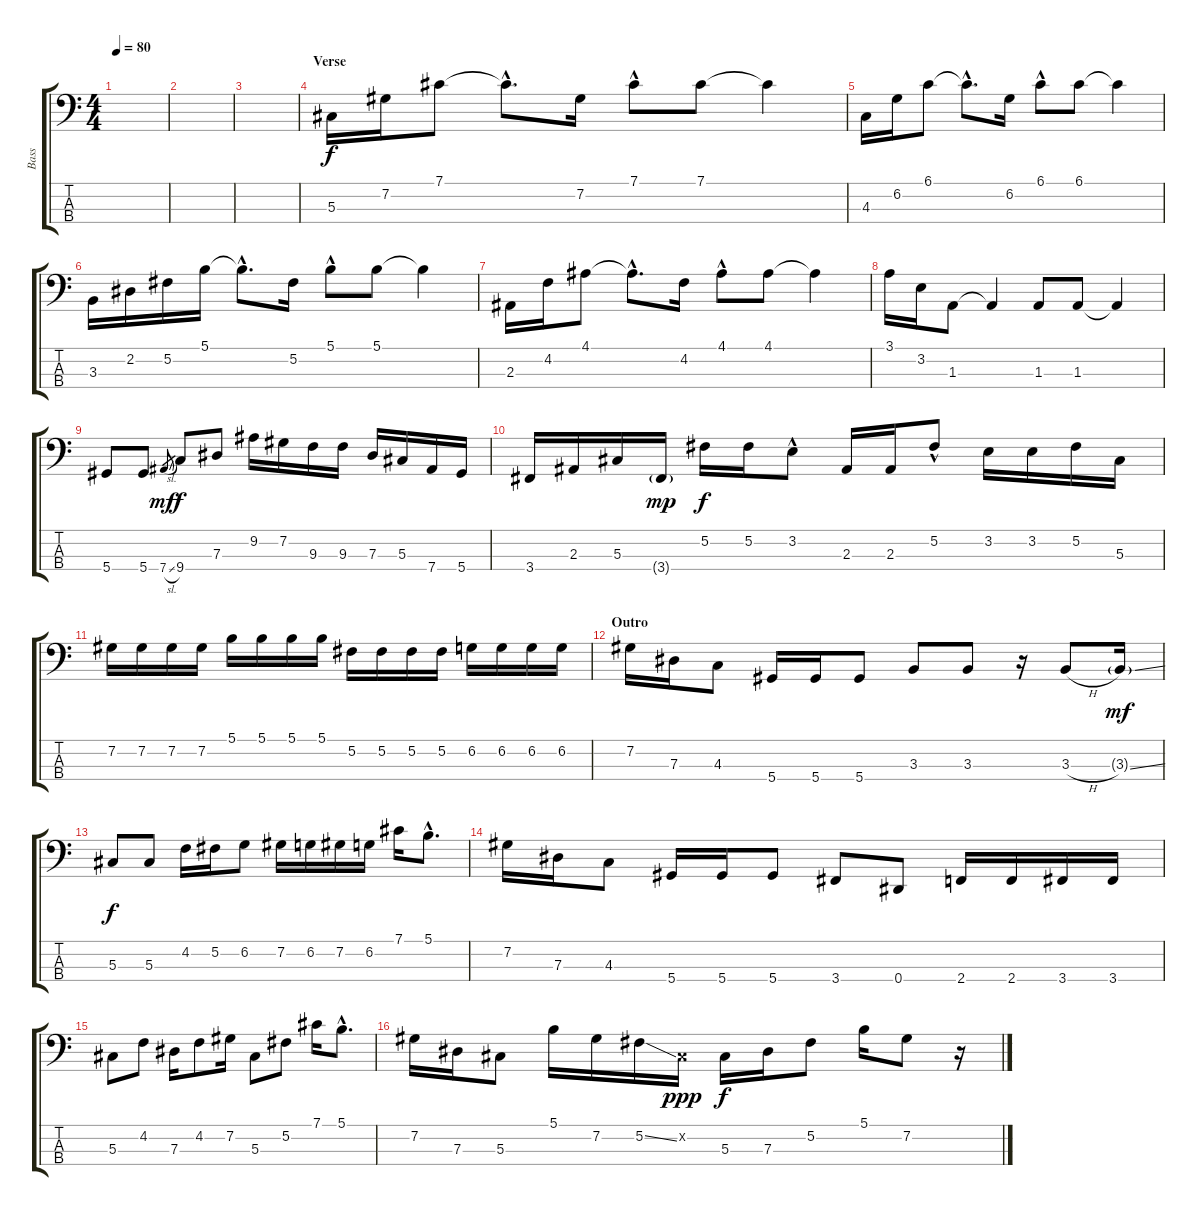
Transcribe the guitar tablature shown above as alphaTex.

\track ("Bass" "Bass") {instrument electricbassfinger}
\staff {score tabs}
\tuning (Gb2 Db2 Ab1 Eb1) {hide}
\ts (4 4)
\tempo 80
\clef f4
\ks c
|
|
|
\section ("" "Verse")
5.3.16 7.2.16 7.1.8 7.1{hac t}.8{d} 7.2.16 7.1{hac}.8 7.1.8 7.1{t}.4 |
4.3.16 6.2.16 6.1.8 6.1{hac t}.8{d} 6.2.16 6.1{hac}.8 6.1.8 6.1{t}.4 |
3.3.16 2.2.16 5.2.16 5.1.16 5.1{hac t}.8{d} 5.2.16 5.1{hac}.8 5.1.8 5.1{t}.4 |
2.3.16 4.2.16 4.1.8 4.1{hac t}.8{d} 4.2.16 4.1{hac}.8 4.1.8 4.1{t}.4 |
3.1.16 3.2.16 1.3.8 1.3{t}.4 1.3.8 1.3.8 1.3{t}.4 |
5.4.8 5.4.8 7.4{sl}.8{gr dy mf} 9.4.8{dy f} 7.3.8 9.2.16 7.2.16 9.3.16 9.3.16 7.3.16 5.3.16 7.4.16 5.4.16 |
3.4.16 2.3.16 5.3.16 3.4{g}.16{dy mp} 5.2.16{dy f} 5.2.16 3.2{hac}.8 2.3.16 2.3.16 5.2{hac}.8 3.2.16 3.2.16 5.2.16 5.3.16 |
7.2.16 7.2.16 7.2.16 7.2.16 5.1.16 5.1.16 5.1.16 5.1.16 5.2.16 5.2.16 5.2.16 5.2.16 6.2.16 6.2.16 6.2.16 6.2.16 |
\section ("" "Outro")
7.2.16 7.3.16 4.3.8 5.4.16 5.4.16 5.4.8 3.3.8 3.3.8 r.16 3.3{h}.8 3.3{ss g}.16{dy mf} |
5.3.8{dy f} 5.3.8 4.2.16 5.2.16 6.2.8 7.2.16 6.2.16 7.2.16 6.2.16 7.1.16 5.1{hac}.8{d} |
7.2.16 7.3.16 4.3.8 5.4.16 5.4.16 5.4.8 3.4.8 0.4.8 2.4.16 2.4.16 3.4.16 3.4.16 |
5.3.8 4.2.8 7.3.16 4.2.8 7.2.16 5.3.8 5.2.8 7.1.16 5.1{hac}.8{d} |
7.2.16 7.3.16 5.3.8 5.1.16 7.2.16 5.2{ss}.16 0.2{x}.16{dy ppp} 5.3.16{dy f} 7.3.16 5.2.8 5.1.16 7.2.8 r.16
